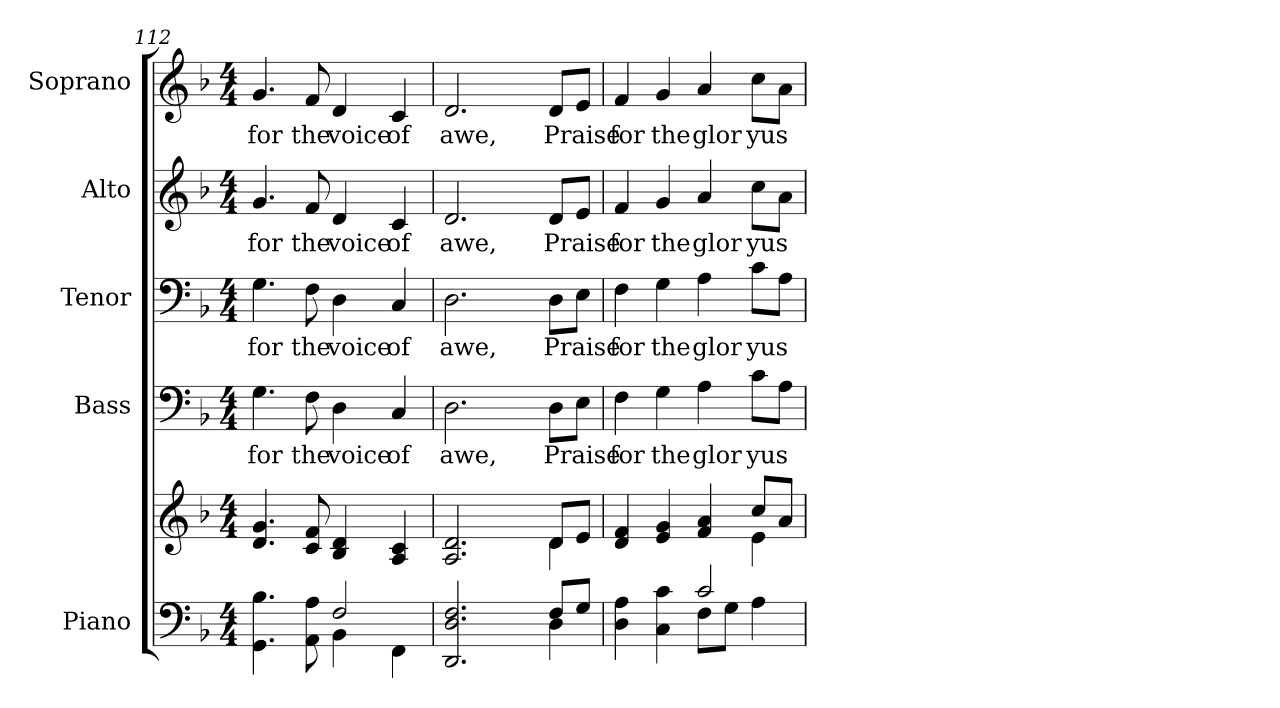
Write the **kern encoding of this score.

**kern	**kern	**kern	**text	**kern	**text	**kern	**text	**kern	**text
*part5	*part5	*part4	*part4	*part3	*part3	*part2	*part2	*part1	*part1
*staff6	*staff5	*staff4	*staff4	*staff3	*staff3	*staff2	*staff2	*staff1	*staff1
*I"Piano	*	*I"Bass	*	*I"Tenor	*	*I"Alto	*	*I"Soprano	*
*I'Pno.	*	*I'B.	*	*I'T.	*	*I'A.	*	*I'S.	*
!!LO:PB:g=z
*clefF4	*clefG2	*clefF4	*	*clefF4	*	*clefG2	*	*clefG2	*
*k[b-]	*k[b-]	*k[b-]	*	*k[b-]	*	*k[b-]	*	*k[b-]	*
*F:	*F:	*F:	*	*F:	*	*F:	*	*F:	*
*M4/4	*M4/4	*M4/4	*	*M4/4	*	*M4/4	*	*M4/4	*
=112	=112	=112	=112	=112	=112	=112	=112	=112	=112
*^	*	*	*	*	*	*	*	*	*
!	!	!	!	!LO:LY:b:color=#000000	!	!	!	!	!	!
!	!	!	!	!	!	!LO:LY:b:color=#000000	!	!	!	!
!	!	!	!	!	!	!	!	!LO:LY:b:color=#000000	!	!
!	!	!	!	!	!	!	!	!	!	!LO:LY:b:color=#000000
4.GGi\ 4.B-i	2ryy	4.di/ 4.gi	4.Gi\	for	4.Gi\	for	4.gi/	for	4.gi/	for
!	!	!	!	!LO:LY:b:color=#000000	!	!	!	!	!	!
!	!	!	!	!	!	!LO:LY:b:color=#000000	!	!	!	!
!	!	!	!	!	!	!	!	!LO:LY:b:color=#000000	!	!
!	!	!	!	!	!	!	!	!	!	!LO:LY:b:color=#000000
8AAi\ 8Ai	.	8ci/ 8fi	8Fi\	the	8Fi\	the	8fi/	the	8fi/	the
!	!	!	!	!LO:LY:b:color=#000000	!	!	!	!	!	!
!	!	!	!	!	!	!LO:LY:b:color=#000000	!	!	!	!
!	!	!	!	!	!	!	!	!LO:LY:b:color=#000000	!	!
!	!	!	!	!	!	!	!	!	!	!LO:LY:b:color=#000000
2Fi/	4BB-i\	4B-i/ 4di	4Di\	voice	4Di\	voice	4di/	voice	4di/	voice
!	!	!	!	!LO:LY:b:color=#000000	!	!	!	!	!	!
!	!	!	!	!	!	!LO:LY:b:color=#000000	!	!	!	!
!	!	!	!	!	!	!	!	!LO:LY:b:color=#000000	!	!
!	!	!	!	!	!	!	!	!	!	!LO:LY:b:color=#000000
.	4FFi\	4Ai/ 4ci	4Ci/	of	4Ci/	of	4ci/	of	4ci/	of
=113	=113	=113	=113	=113	=113	=113	=113	=113	=113	=113
*	*	*^	*	*	*	*	*	*	*	*
!	!	!	!	!	!LO:LY:b:color=#000000	!	!	!	!	!	!
!	!	!	!	!	!	!	!LO:LY:b:color=#000000	!	!	!	!
!	!	!	!	!	!	!	!	!	!LO:LY:b:color=#000000	!	!
!	!	!	!	!	!	!	!	!	!	!	!LO:LY:b:color=#000000
2.DDi/ 2.Di 2.Fi	2ryy	2.Ai/ 2.di	2ryy	2.Di\	awe,	2.Di\	awe,	2.di/	awe,	2.di/	awe,
.	4ryy	.	4ryy	.	.	.	.	.	.	.	.
!	!	!	!	!	!LO:LY:b:color=#000000	!	!	!	!	!	!
!	!	!	!	!	!	!	!LO:LY:b:color=#000000	!	!	!	!
!	!	!	!	!	!	!	!	!	!LO:LY:b:color=#000000	!	!
!	!	!	!	!	!	!	!	!	!	!	!LO:LY:b:color=#000000
8Fi/L	4Di\	8di/L	4di\	8Di\L	Praise	8Di\L	Praise	8di/L	Praise	8di/L	Praise
8Gi/J	.	8ei/J	.	8Ei\J	.	8Ei\J	.	8ei/J	.	8ei/J	.
!!LO:LB:g=z
=114	=114	=114	=114	=114	=114	=114	=114	=114	=114	=114	=114
!	!	!	!	!	!LO:LY:b:color=#000000	!	!	!	!	!	!
!	!	!	!	!	!	!	!LO:LY:b:color=#000000	!	!	!	!
!	!	!	!	!	!	!	!	!	!LO:LY:b:color=#000000	!	!
!	!	!	!	!	!	!	!	!	!	!	!LO:LY:b:color=#000000
4Di\ 4Ai	2ryy	4di/ 4fi	2ryy	4Fi\	for	4Fi\	for	4fi/	for	4fi/	for
!	!	!	!	!	!LO:LY:b:color=#000000	!	!	!	!	!	!
!	!	!	!	!	!	!	!LO:LY:b:color=#000000	!	!	!	!
!	!	!	!	!	!	!	!	!	!LO:LY:b:color=#000000	!	!
!	!	!	!	!	!	!	!	!	!	!	!LO:LY:b:color=#000000
4Ci\ 4ci	.	4ei/ 4gi	.	4Gi\	the	4Gi\	the	4gi/	the	4gi/	the
!	!	!	!	!	!LO:LY:b:color=#000000	!	!	!	!	!	!
!	!	!	!	!	!	!	!LO:LY:b:color=#000000	!	!	!	!
!	!	!	!	!	!	!	!	!	!LO:LY:b:color=#000000	!	!
!	!	!	!	!	!	!	!	!	!	!	!LO:LY:b:color=#000000
2ci/	8Fi\L	4fi/ 4ai	4ryy	4Ai\	glor	4Ai\	glor	4ai/	glor	4ai/	glor
.	8Gi\J	.	.	.	.	.	.	.	.	.	.
!	!	!	!	!	!LO:LY:b:color=#000000	!	!	!	!	!	!
!	!	!	!	!	!	!	!LO:LY:b:color=#000000	!	!	!	!
!	!	!	!	!	!	!	!	!	!LO:LY:b:color=#000000	!	!
!	!	!	!	!	!	!	!	!	!	!	!LO:LY:b:color=#000000
.	4Ai\	8cci/L	4ei\	8ci\L	yus	8ci\L	yus	8cci\L	yus	8cci\L	yus
.	.	8ai/J	.	8Ai\J	.	8Ai\J	.	8ai\J	.	8ai\J	.
*v	*v	*	*	*	*	*	*	*	*	*	*
*	*v	*v	*	*	*	*	*	*	*	*
=	=	=	=	=	=	=	=	=	=
*-	*-	*-	*-	*-	*-	*-	*-	*-	*-
